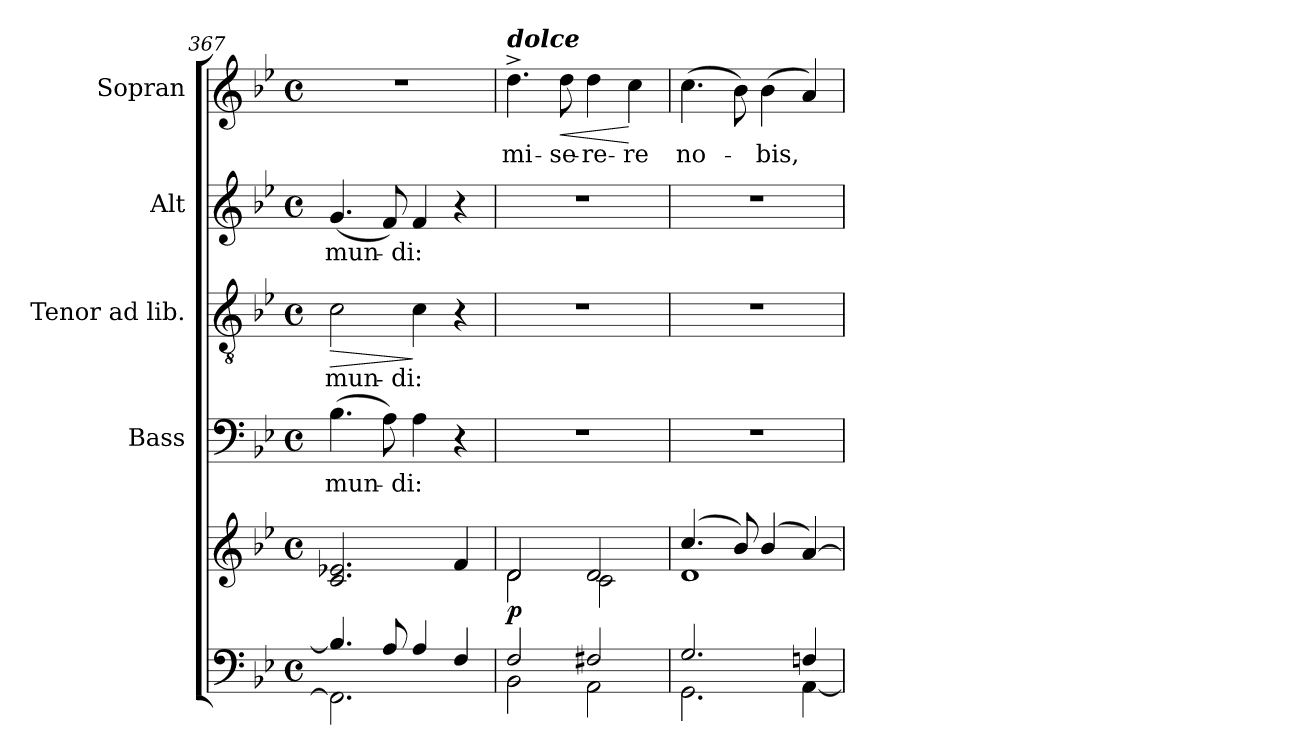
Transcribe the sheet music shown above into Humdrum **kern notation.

**kern	**kern	**dynam	**kern	**text	**kern	**text	**dynam	**kern	**text	**kern	**text	**dynam
*part5	*part5	*part5	*part4	*part4	*part3	*part3	*part3	*part2	*part2	*part1	*part1	*part1
*staff6	*staff5	*staff5/6	*staff4	*staff4	*staff3	*staff3	*staff3	*staff2	*staff2	*staff1	*staff1	*staff1
*	*	*	*I"Bass	*	*I"Tenor ad lib.	*	*	*I"Alt	*	*I"Sopran	*	*
*	*	*	*I'B.	*	*I'T.	*	*	*I'A.	*	*I'S.	*	*
*clefF4	*clefG2	*	*clefF4	*	*clefGv2	*	*	*clefG2	*	*clefG2	*	*
*k[b-e-]	*k[b-e-]	*	*k[b-e-]	*	*k[b-e-]	*	*	*k[b-e-]	*	*k[b-e-]	*	*
*B-:	*B-:	*	*B-:	*	*B-:	*	*	*B-:	*	*B-:	*	*
*M4/4	*M4/4	*	*M4/4	*	*M4/4	*	*	*M4/4	*	*M4/4	*	*
*met(c)	*met(c)	*	*met(c)	*	*met(c)	*	*	*met(c)	*	*met(c)	*	*
=367	=367	=367	=367	=367	=367	=367	=367	=367	=367	=367	=367	=367
*^	*	*	*	*	*	*	*	*	*	*	*	*
!	!	!	!	!	!LO:LY:b	!	!LO:LY:b	!LO:HP:b	!	!LO:LY:b	!	!	!
4.B-/]	2.FF\]	2.c/ 2.e-X/	.	(>4.B-\	mun-	2c\	mun-	>	(<4.g/	mun-	1r	.	.
8A/	.	.	.	8A\)	.	.	.	.	8f/)	.	.	.	.
!	!	!	!	!	!LO:LY:b	!	!LO:LY:b	!	!	!LO:LY:b	!	!	!
4A/	.	.	.	4A\	-di:	4c\	-di:	]	4f/	-di:	.	.	.
4F/	4ryy	4f/	.	4r	.	4r	.	.	4r	.	.	.	.
=368	=368	=368	=368	=368	=368	=368	=368	=368	=368	=368	=368	=368	=368
*	*	*^	*	*	*	*	*	*	*	*	*	*	*
!	!	!	!	!	!	!	!	!	!	!	!	!LO:TX:a:Bi:t=dolce	!	!
!	!	!	!	!LO:DY:b	!	!	!	!	!	!	!	!	!LO:LY:b	!
2F/	2BB-\	2d/	2d\	p	1r	.	1r	.	.	1r	.	4.dd^>\	mi-	.
!	!	!	!	!	!	!	!	!	!	!	!	!	!LO:LY:b	!LO:HP:b
.	.	.	.	.	.	.	.	.	.	.	.	8dd\	-se-	<
!	!	!	!	!	!	!	!	!	!	!	!	!	!LO:LY:b	!
2F#X/	2AA\	2d/	2c\	.	.	.	.	.	.	.	.	4dd\	-re-	.
!	!	!	!	!	!	!	!	!	!	!	!	!	!LO:LY:b	!
.	.	.	.	.	.	.	.	.	.	.	.	4cc\	-re	[
!!LO:LB:g=z
=369	=369	=369	=369	=369	=369	=369	=369	=369	=369	=369	=369	=369	=369	=369
!	!	!	!	!	!	!	!	!	!	!	!	!	!LO:LY:b	!
2.G/	2.GG\	(4.cc/	1d	.	1r	.	1r	.	.	1r	.	(>4.cc\	no-	.
.	.	8b-/)	.	.	.	.	.	.	.	.	.	8b-\)	.	.
!	!	!	!	!	!	!	!	!	!	!	!	!	!LO:LY:b	!
.	.	(4b-/	.	.	.	.	.	.	.	.	.	(>4b-\	-bis,	.
4Fn/	[<4AA\	[>4a/)	.	.	.	.	.	.	.	.	.	4a/)	.	.
*v	*v	*	*	*	*	*	*	*	*	*	*	*	*	*
*	*v	*v	*	*	*	*	*	*	*	*	*	*	*
=	=	=	=	=	=	=	=	=	=	=	=	=
*-	*-	*-	*-	*-	*-	*-	*-	*-	*-	*-	*-	*-
